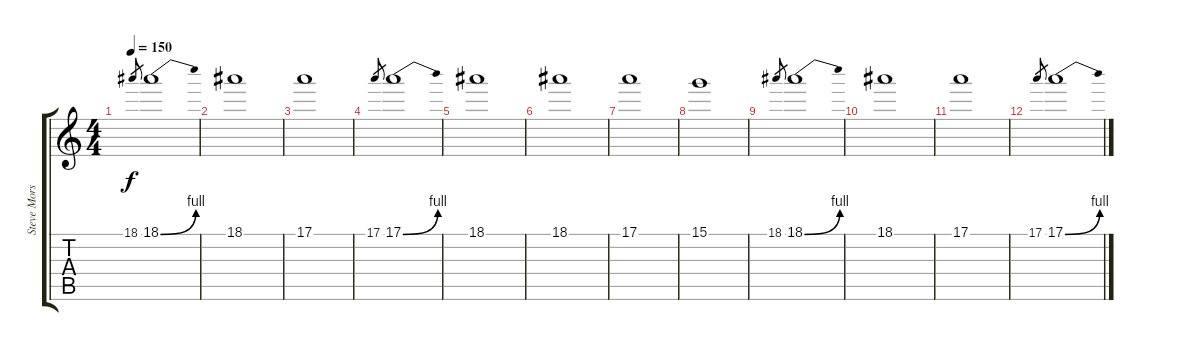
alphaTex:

\track ("Steve Morse" "Steve Mors") {instrument overdrivenguitar}
\staff {score tabs}
\tuning (E4 B3 G3 D3 A2 E2) {hide}
\ts (4 4)
\tempo 150
\clef g2
\ks c
18.1.8{gr dy f} 18.1{be (bend 0 0 60 4)}.1 |
18.1.1 |
17.1.1 |
17.1.8{gr} 17.1{be (bend 0 0 60 4)}.1 |
18.1.1 |
18.1.1 |
17.1.1 |
15.1.1 |
18.1.8{gr} 18.1{be (bend 0 0 60 4)}.1 |
18.1.1 |
17.1.1 |
17.1.8{gr} 17.1{be (bend 0 0 60 4)}.1
